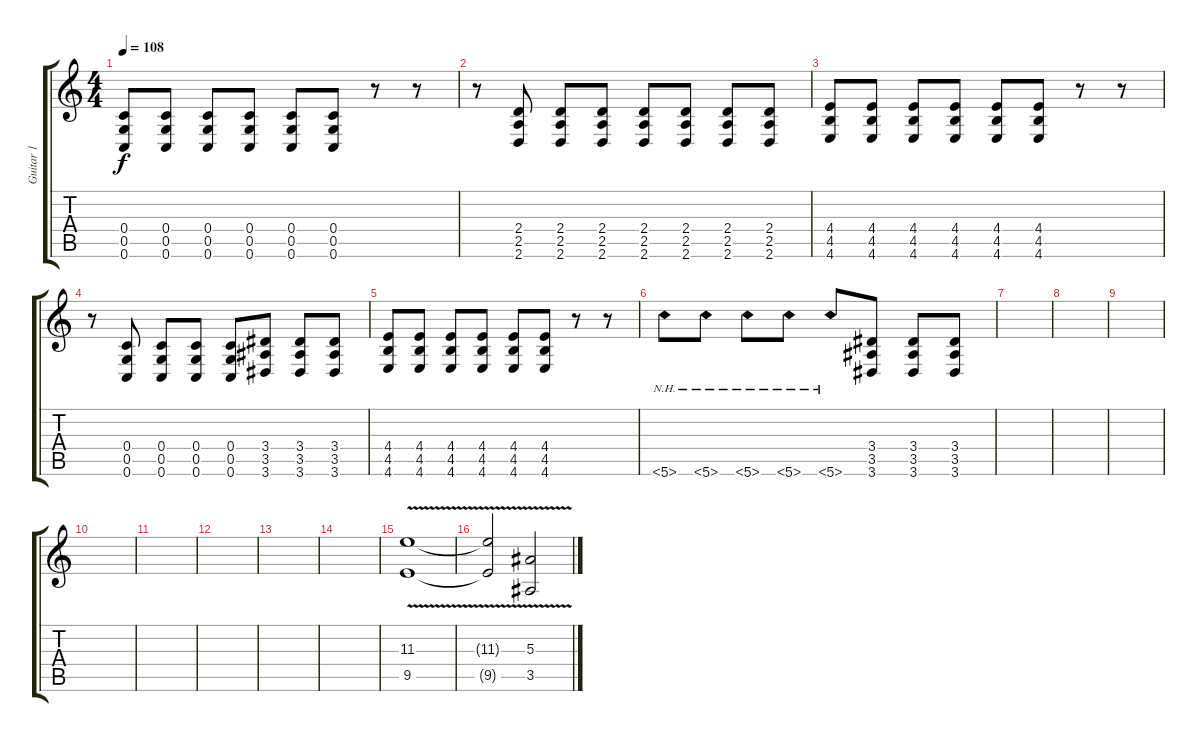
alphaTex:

\track ("Guitar 1" "Guitar 1") {instrument distortionguitar}
\staff {score tabs}
\tuning (D4 A3 F3 C3 G2 C2) {hide}
\ts (4 4)
\tempo 108
\clef g2
\ks c
(0.4 0.5 0.6).8{dy f} (0.4 0.5 0.6).8 (0.4 0.5 0.6).8 (0.4 0.5 0.6).8 (0.4 0.5 0.6).8 (0.4 0.5 0.6).8 r.8 r.8 |
r.8 (2.4 2.5 2.6).8 (2.4 2.5 2.6).8 (2.4 2.5 2.6).8 (2.4 2.5 2.6).8 (2.4 2.5 2.6).8 (2.4 2.5 2.6).8 (2.4 2.5 2.6).8 |
(4.4 4.5 4.6).8 (4.4 4.5 4.6).8 (4.4 4.5 4.6).8 (4.4 4.5 4.6).8 (4.4 4.5 4.6).8 (4.4 4.5 4.6).8 r.8 r.8 |
r.8 (0.4 0.5 0.6).8 (0.4 0.5 0.6).8 (0.4 0.5 0.6).8 (0.4 0.5 0.6).8 (3.4 3.5 3.6).8 (3.4 3.5 3.6).8 (3.4 3.5 3.6).8 |
(4.4 4.5 4.6).8 (4.4 4.5 4.6).8 (4.4 4.5 4.6).8 (4.4 4.5 4.6).8 (4.4 4.5 4.6).8 (4.4 4.5 4.6).8 r.8 r.8 |
5.6{nh}.8 5.6{nh}.8 5.6{nh}.8 5.6{nh}.8 5.6{nh}.8 (3.4 3.5 3.6).8 (3.4 3.5 3.6).8 (3.4 3.5 3.6).8 |
|
|
|
|
|
|
|
|
(11.3{v} 9.5{v}).1{balance 8} |
(11.3{t} 9.5{t}).2 (5.3{v} 3.5{v}).2
